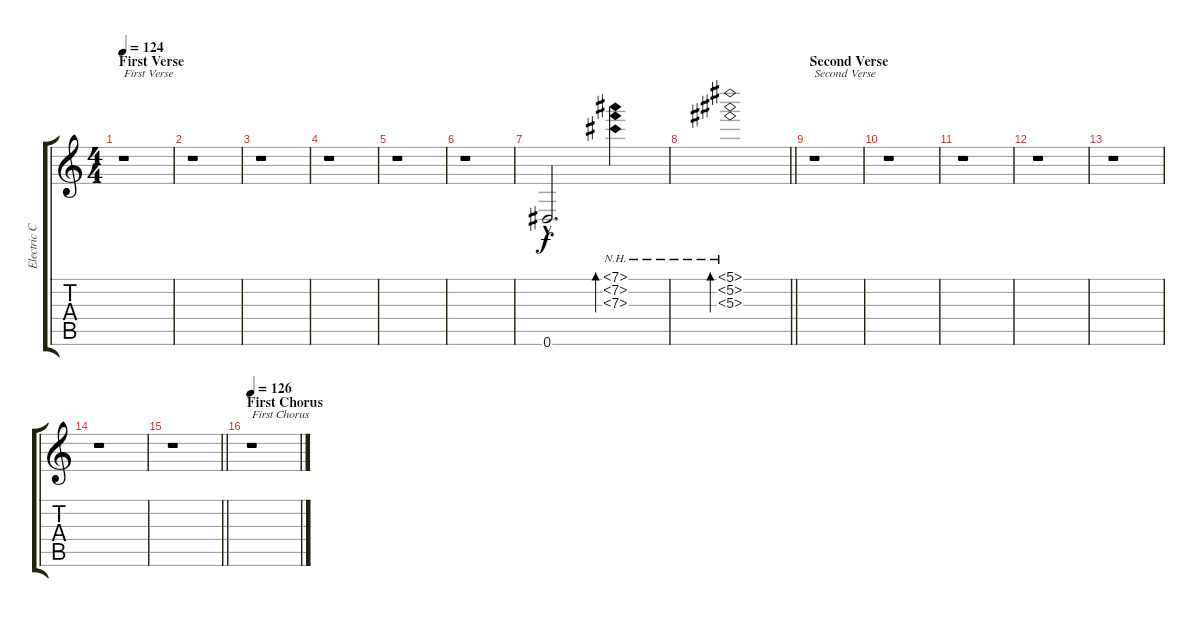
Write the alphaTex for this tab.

\track ("Electric Clean " "Electric C") {instrument electricguitarjazz}
\staff {score tabs}
\tuning (Eb4 Bb3 Gb3 Db3 Ab2 Eb2) {hide}
\ts (4 4)
\section ("" "First Verse")
\tempo 124
\clef g2
\ks c
r.1{txt "First Verse" dy f} |
r.1 |
r.1 |
r.1 |
r.1 |
r.1 |
0.6{hac}.2{d} (7.1{nh} 7.2{nh} 7.3{nh}).4{bd 240} |
\barLineRight lightlight
(5.1{nh} 5.2{nh} 5.3{nh}).1{bd 240} |
\section ("" "Second Verse")
r.1{txt "Second Verse"} |
r.1 |
r.1 |
r.1 |
r.1 |
r.1 |
\barLineRight lightlight
r.1 |
\section ("" "First Chorus")
\tempo 126
r.1{txt "First Chorus"}
